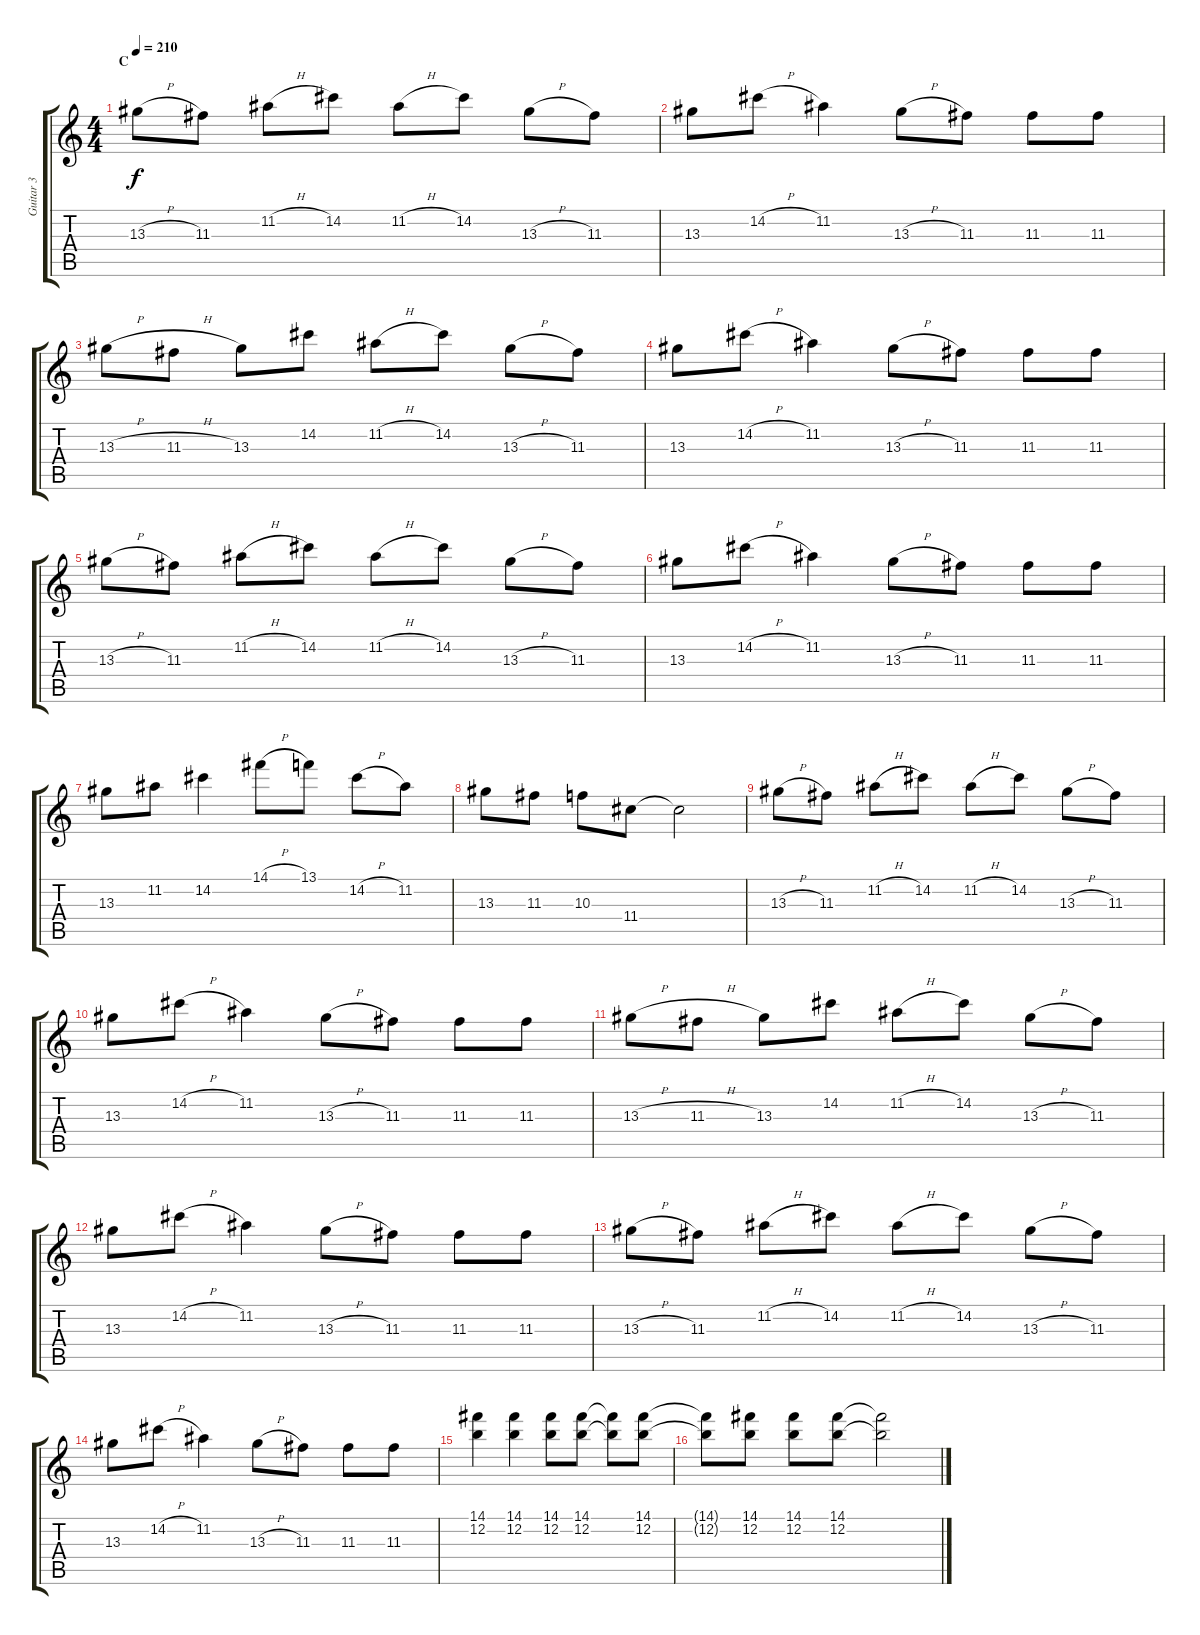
\track ("Guitar 3" "Guitar 3") {instrument overdrivenguitar}
\staff {score tabs}
\tuning (E4 B3 G3 D3 A2 E2) {hide}
\ts (4 4)
\section ("" "C")
\tempo 210
\clef g2
\ks c
13.3{h}.8{dy f} 11.3.8 11.2{h}.8 14.2.8 11.2{h}.8 14.2.8 13.3{h}.8 11.3.8 |
13.3.8 14.2{h}.8 11.2.4 13.3{h}.8 11.3.8 11.3.8 11.3.8 |
13.3{h}.8 11.3{h}.8 13.3.8 14.2.8 11.2{h}.8 14.2.8 13.3{h}.8 11.3.8 |
13.3.8 14.2{h}.8 11.2.4 13.3{h}.8 11.3.8 11.3.8 11.3.8 |
13.3{h}.8 11.3.8 11.2{h}.8 14.2.8 11.2{h}.8 14.2.8 13.3{h}.8 11.3.8 |
13.3.8 14.2{h}.8 11.2.4 13.3{h}.8 11.3.8 11.3.8 11.3.8 |
13.3.8 11.2.8 14.2.4 14.1{h}.8 13.1.8 14.2{h}.8 11.2.8 |
13.3.8 11.3.8 10.3.8 11.4.8 11.4{t}.2 |
13.3{h}.8 11.3.8 11.2{h}.8 14.2.8 11.2{h}.8 14.2.8 13.3{h}.8 11.3.8 |
13.3.8 14.2{h}.8 11.2.4 13.3{h}.8 11.3.8 11.3.8 11.3.8 |
13.3{h}.8 11.3{h}.8 13.3.8 14.2.8 11.2{h}.8 14.2.8 13.3{h}.8 11.3.8 |
13.3.8 14.2{h}.8 11.2.4 13.3{h}.8 11.3.8 11.3.8 11.3.8 |
13.3{h}.8 11.3.8 11.2{h}.8 14.2.8 11.2{h}.8 14.2.8 13.3{h}.8 11.3.8 |
13.3.8 14.2{h}.8 11.2.4 13.3{h}.8 11.3.8 11.3.8 11.3.8 |
(14.1 12.2).4 (14.1 12.2).4 (14.1 12.2).8 (14.1 12.2).8 (14.1{t} 12.2{t}).8 (14.1 12.2).8 |
(14.1{t} 12.2{t}).8 (14.1 12.2).8 (14.1 12.2).8 (14.1 12.2).8 (14.1{t} 12.2{t}).2
